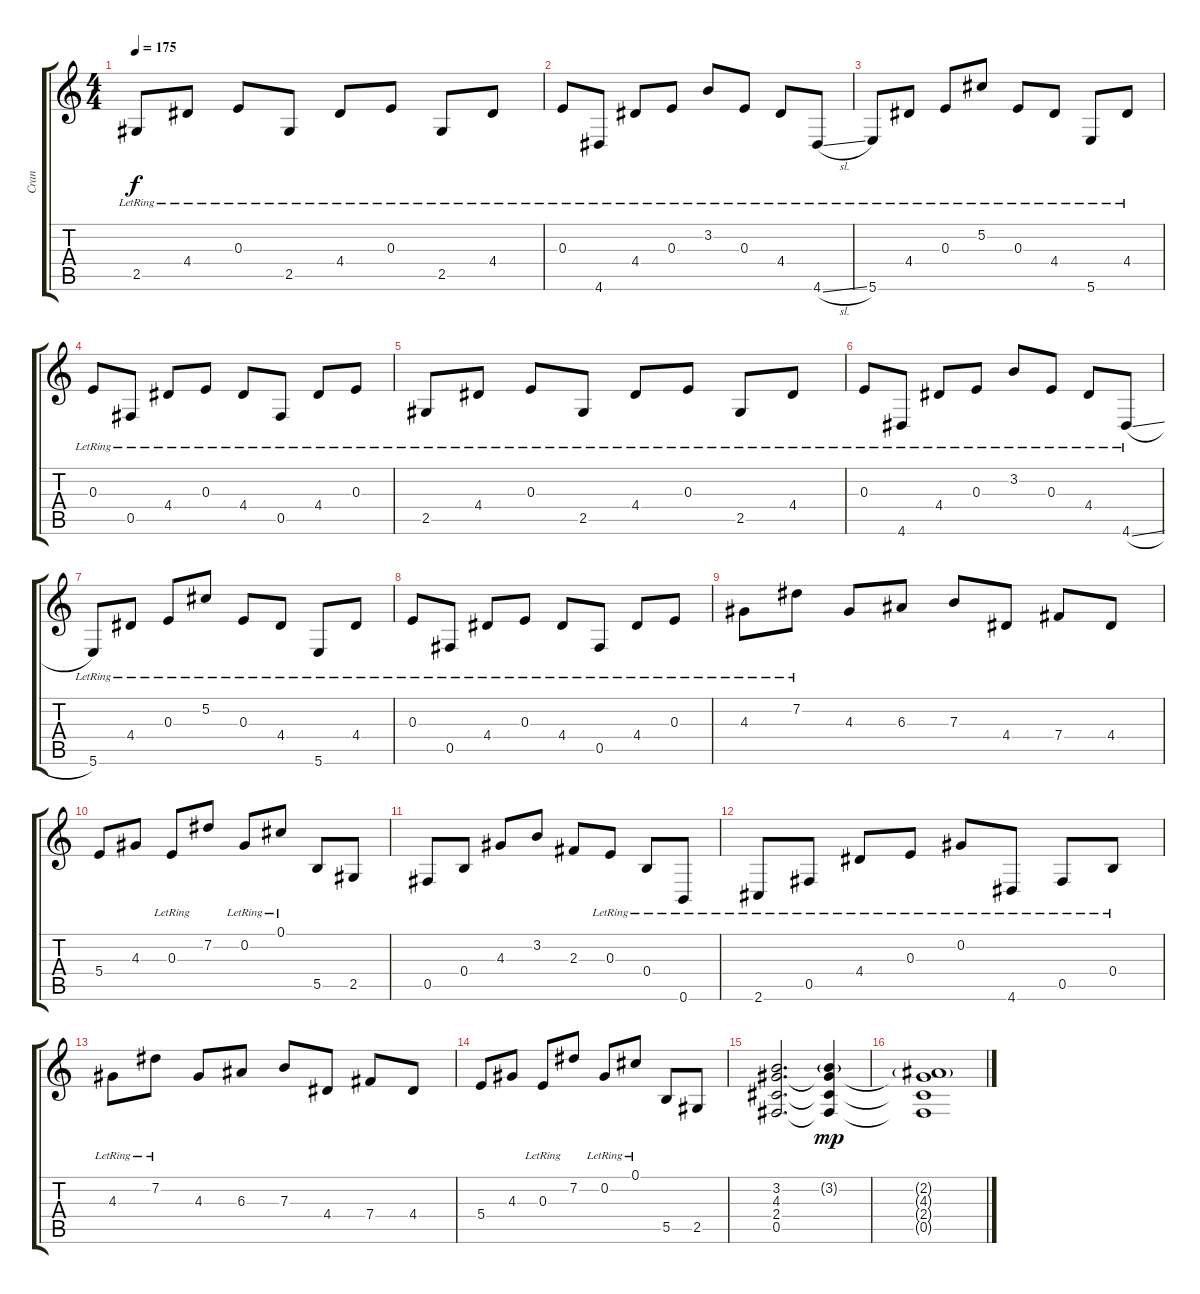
\track ("Cran" "Cran") {instrument distortionguitar}
\staff {score tabs}
\tuning (Db4 Ab3 E3 B2 Gb2 B1) {hide}
\ts (4 4)
\tempo 175
\clef g2
\ks c
2.5{lr}.8{dy f balance 0 instrument acousticguitarsteel} 4.4{lr}.8 0.3{lr}.8 2.5{lr}.8 4.4{lr}.8 0.3{lr}.8 2.5{lr}.8 4.4{lr}.8 |
0.3{lr}.8 4.6{lr}.8 4.4{lr}.8 0.3{lr}.8 3.2{lr}.8 0.3{lr}.8 4.4{lr}.8 4.6{sl lr}.8 |
5.6{lr}.8 4.4{lr}.8 0.3{lr}.8 5.2{lr}.8 0.3{lr}.8 4.4{lr}.8 5.6{lr}.8 4.4{lr}.8 |
0.3{lr}.8 0.5{lr}.8 4.4{lr}.8 0.3{lr}.8 4.4{lr}.8 0.5{lr}.8 4.4{lr}.8 0.3{lr}.8 |
2.5{lr}.8 4.4{lr}.8 0.3{lr}.8 2.5{lr}.8 4.4{lr}.8 0.3{lr}.8 2.5{lr}.8 4.4{lr}.8 |
0.3{lr}.8 4.6{lr}.8 4.4{lr}.8 0.3{lr}.8 3.2{lr}.8 0.3{lr}.8 4.4{lr}.8 4.6{sl lr}.8 |
5.6{lr}.8 4.4{lr}.8 0.3{lr}.8 5.2{lr}.8 0.3{lr}.8 4.4{lr}.8 5.6{lr}.8 4.4{lr}.8 |
0.3{lr}.8 0.5{lr}.8 4.4{lr}.8 0.3{lr}.8 4.4{lr}.8 0.5{lr}.8 4.4{lr}.8 0.3{lr}.8 |
4.3{lr}.8 7.2{lr}.8 4.3.8 6.3.8 7.3.8 4.4.8 7.4.8 4.4.8 |
5.4.8 4.3.8 0.3{lr}.8 7.2.8 0.2{lr}.8 0.1{lr}.8 5.5.8 2.5.8 |
0.5.8 0.4.8 4.3.8 3.2.8 2.3.8 0.3{lr}.8 0.4{lr}.8 0.6{lr}.8 |
2.6{lr}.8 0.5{lr}.8 4.4{lr}.8 0.3{lr}.8 0.2{lr}.8 4.6{lr}.8 0.5{lr}.8 0.4{lr}.8 |
4.3{lr}.8 7.2{lr}.8 4.3.8 6.3.8 7.3.8 4.4.8 7.4.8 4.4.8 |
5.4.8 4.3.8 0.3{lr}.8 7.2.8 0.2{lr}.8 0.1{lr}.8 5.5.8 2.5.8 |
(3.2 4.3 2.4 0.5).2{d} (3.2{g} 4.3{t} 2.4{t} 0.5{t}).4{dy mp} |
(2.2{g} 4.3{t} 2.4{t} 0.5{t}).1
